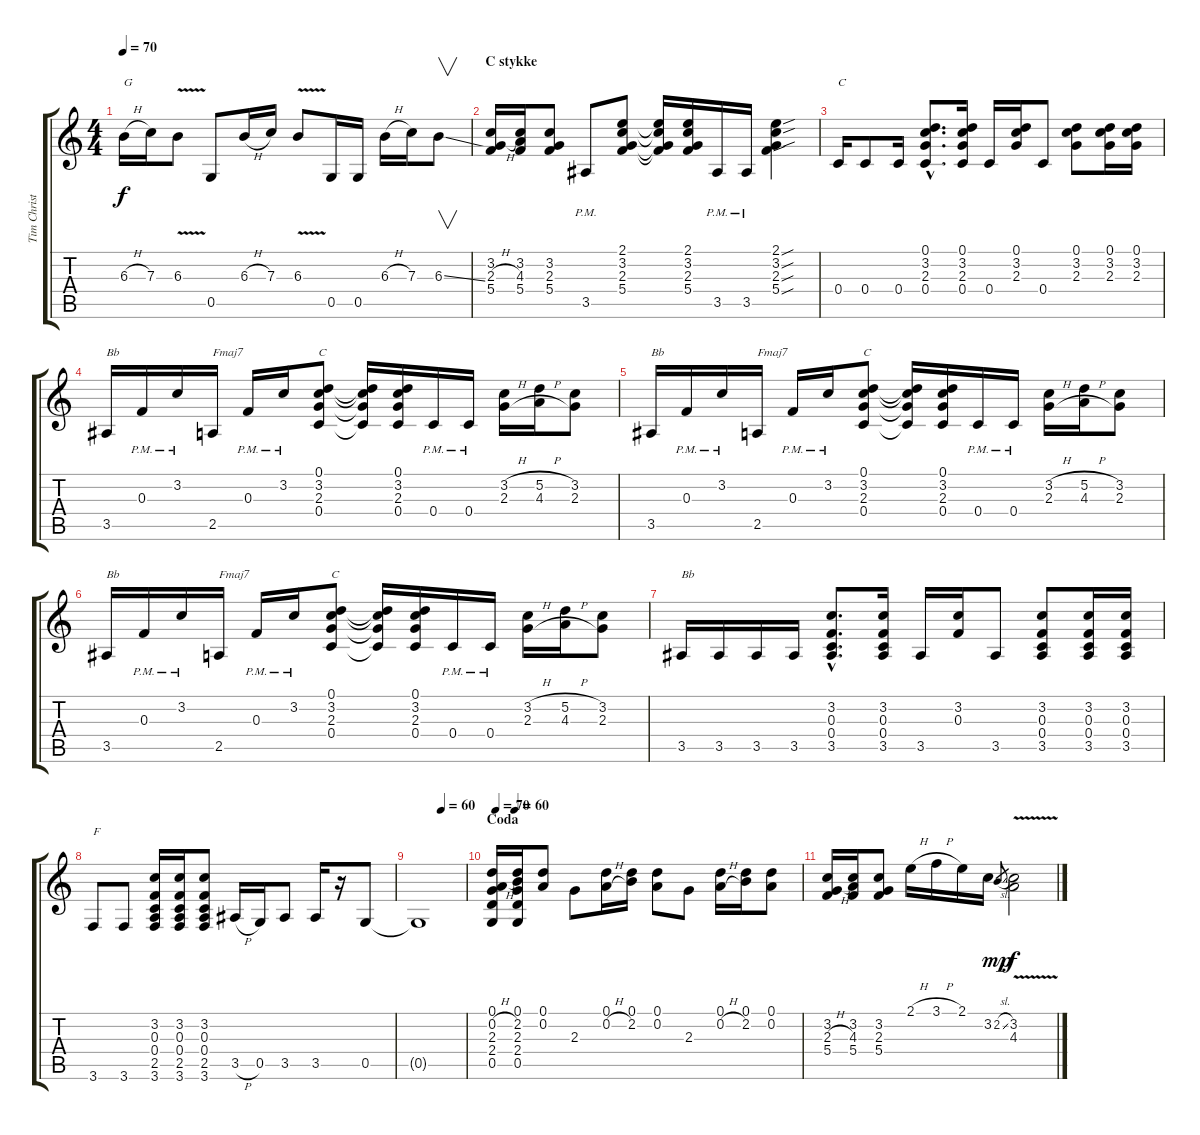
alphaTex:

\track ("Tim Christensen (Guitar Dist)" "Tim Christ") {instrument distortionguitar}
\staff {score tabs}
\tuning (D4 A3 F3 C3 G2 D2) {hide}
\ts (4 4)
\tempo 70
\clef g2
\ks c
6.3{h}.16{txt "G" dy f volume 16 balance 8 instrument overdrivenguitar} 7.3.16 6.3{v}.8 0.5.8 6.3{h}.16 7.3.16 6.3{v}.8 0.5.16 0.5.16 6.3{h}.16 7.3.16 6.3{ss}.8{v} |
\section ("" "C stykke")
(3.2 2.3{h} 5.4).16{volume 10 balance 13} (3.2 4.3 5.4).16 (3.2 2.3 5.4).8 3.5{pm}.8 (2.1 3.2 2.3 5.4).8 (2.1{t} 3.2{t} 2.3{t} 5.4{t}).16 (2.1 3.2 2.3 5.4).16 3.5{pm}.16 3.5{pm}.16 (2.1{sou} 3.2{sou} 2.3{sou} 5.4{sou}).4 |
0.4.16{txt "C" volume 12 balance 13 instrument distortionguitar} 0.4.8 0.4.16 (0.1{hac} 3.2{hac} 2.3{hac} 0.4{hac}).8{d} (0.1 3.2 2.3 0.4).16 0.4.16 (0.1 3.2 2.3).16 0.4.8 (0.1 3.2 2.3).8 (0.1 3.2 2.3).16 (0.1 3.2 2.3).16 |
3.5.16{txt "Bb"} 0.3{pm}.16 3.2{pm}.16 2.5.16{txt "Fmaj7"} 0.3{pm}.16 3.2{pm}.16 (0.1 3.2 2.3 0.4).8{txt "C"} (0.1{t} 3.2{t} 2.3{t} 0.4{t}).16 (0.1 3.2 2.3 0.4).16 0.4{pm}.16 0.4{pm}.16 (3.2{h} 2.3{h}).16 (5.2{h} 4.3{h}).16 (3.2 2.3).8 |
3.5.16{txt "Bb"} 0.3{pm}.16 3.2{pm}.16 2.5.16{txt "Fmaj7"} 0.3{pm}.16 3.2{pm}.16 (0.1 3.2 2.3 0.4).8{txt "C"} (0.1{t} 3.2{t} 2.3{t} 0.4{t}).16 (0.1 3.2 2.3 0.4).16 0.4{pm}.16 0.4{pm}.16 (3.2{h} 2.3{h}).16 (5.2{h} 4.3{h}).16 (3.2 2.3).8 |
3.5.16{txt "Bb"} 0.3{pm}.16 3.2{pm}.16 2.5.16{txt "Fmaj7"} 0.3{pm}.16 3.2{pm}.16 (0.1 3.2 2.3 0.4).8{txt "C"} (0.1{t} 3.2{t} 2.3{t} 0.4{t}).16 (0.1 3.2 2.3 0.4).16 0.4{pm}.16 0.4{pm}.16 (3.2{h} 2.3{h}).16 (5.2{h} 4.3{h}).16 (3.2 2.3).8 |
3.5.16{txt "Bb"} 3.5.16 3.5.16 3.5.16 (3.2{hac} 0.3{hac} 0.4{hac} 3.5{hac}).8{d} (3.2 0.3 0.4 3.5).16 3.5.16 (3.2 0.3).16 3.5.8 (3.2 0.3 0.4 3.5).8 (3.2 0.3 0.4 3.5).16 (3.2 0.3 0.4 3.5).16 |
3.6.8{txt "F"} 3.6.8 (3.2 0.3 0.4 2.5 3.6).16 (3.2 0.3 0.4 2.5 3.6).16 (3.2 0.3 0.4 2.5 3.6).8 3.5{h}.16 0.5.16 3.5.8 3.5.16 r.16 0.5.8 |
\tempo (60 0.5)
0.5{t}.1 |
\section ("" "Coda")
\tempo 70
\tempo (60 0.0625)
(0.1 0.2{h} 2.3 2.4 0.5).16{volume 10 balance 8 instrument acousticguitarsteel} (0.1 2.2 2.3 2.4 0.5).16 (0.1 0.2).8 2.3.8 (0.1 0.2{h}).16 (0.1 2.2).16 (0.1 0.2).8 2.3.8 (0.1 0.2{h}).16 (0.1 2.2).16 (0.1 0.2).8 |
(3.2 2.3{h} 5.4).16 (3.2 4.3 5.4).16 (3.2 2.3 5.4).8 2.1{h}.16 3.1{h}.16 2.1.16 3.2.16 2.2{sl}.8{gr dy mp} (3.2{v} 4.3{v}).2{dy f}
